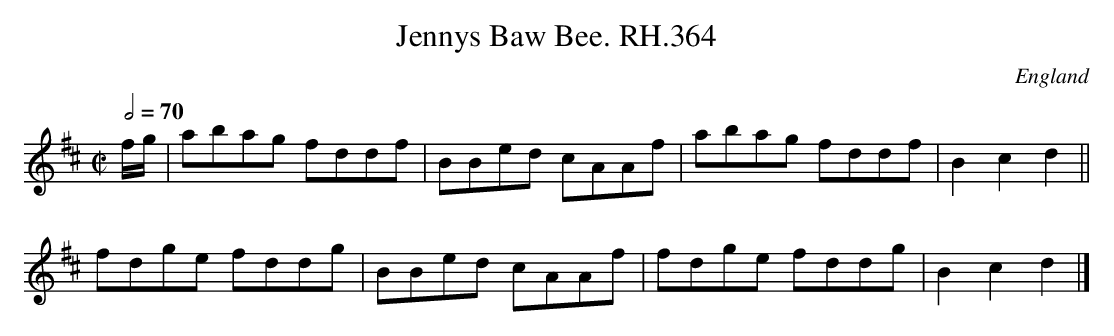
X:1
T:Jennys Baw Bee. RH.364
O:England
M:C|
L:1/8
Q:1/2=70
K:D
f/g/|abag fddf|BBed cAAf|\
abag fddf|B2c2 d2||
fdge fddg|BBed cAAf|\
fdge fddg|B2c2 d2|]
